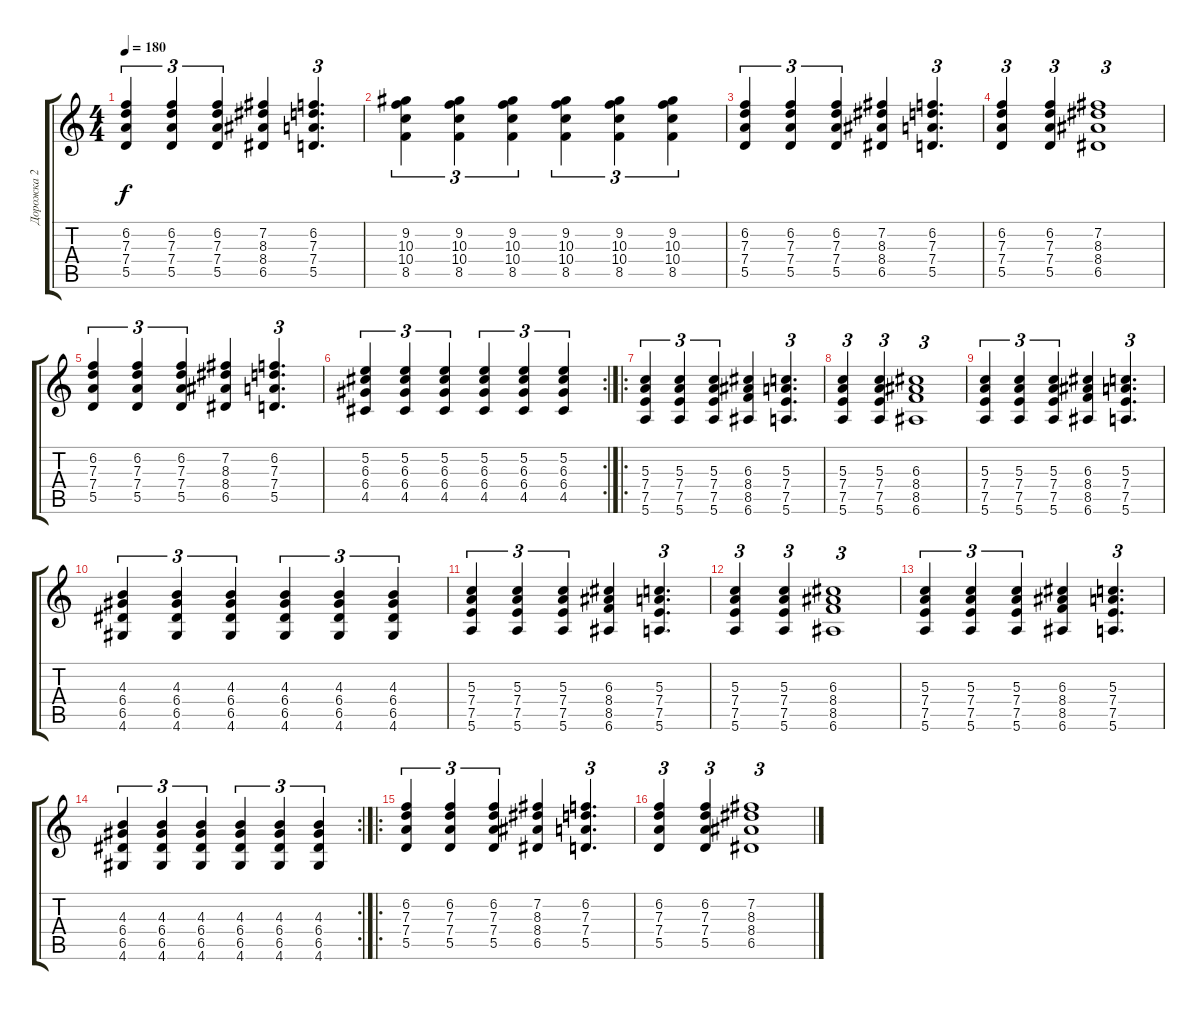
\track ("Дорожка 2" "Дорожка 2") {instrument distortionguitar}
\staff {score tabs}
\tuning (E4 B3 G3 D3 A2 E2) {hide}
\ts (4 4)
\tempo 180
\clef g2
\ks c
(6.2 7.3 7.4 5.5).4{tu (3 2) dy f} (6.2 7.3 7.4 5.5).4{tu (3 2)} (6.2 7.3 7.4 5.5).4{tu (3 2)} (7.2 8.3 8.4 6.5).4 (6.2 7.3 7.4 5.5).4{d tu (3 2)} |
(9.2 10.3 10.4 8.5).4{tu (3 2)} (9.2 10.3 10.4 8.5).4{tu (3 2)} (9.2 10.3 10.4 8.5).4{tu (3 2)} (9.2 10.3 10.4 8.5).4{tu (3 2)} (9.2 10.3 10.4 8.5).4{tu (3 2)} (9.2 10.3 10.4 8.5).4{tu (3 2)} |
(6.2 7.3 7.4 5.5).4{tu (3 2)} (6.2 7.3 7.4 5.5).4{tu (3 2)} (6.2 7.3 7.4 5.5).4{tu (3 2)} (7.2 8.3 8.4 6.5).4 (6.2 7.3 7.4 5.5).4{d tu (3 2)} |
(6.2 7.3 7.4 5.5).4{tu (3 2)} (6.2 7.3 7.4 5.5).4{tu (3 2)} (7.2 8.3 8.4 6.5).1{tu (3 2)} |
(6.2 7.3 7.4 5.5).4{tu (3 2)} (6.2 7.3 7.4 5.5).4{tu (3 2)} (6.2 7.3 7.4 5.5).4{tu (3 2)} (7.2 8.3 8.4 6.5).4 (6.2 7.3 7.4 5.5).4{d tu (3 2)} |
\rc 2
(5.2 6.3 6.4 4.5).4{tu (3 2)} (5.2 6.3 6.4 4.5).4{tu (3 2)} (5.2 6.3 6.4 4.5).4{tu (3 2)} (5.2 6.3 6.4 4.5).4{tu (3 2)} (5.2 6.3 6.4 4.5).4{tu (3 2)} (5.2 6.3 6.4 4.5).4{tu (3 2)} |
\ro
(5.3 7.4 7.5 5.6).4{tu (3 2)} (5.3 7.4 7.5 5.6).4{tu (3 2)} (5.3 7.4 7.5 5.6).4{tu (3 2)} (6.3 8.4 8.5 6.6).4 (5.3 7.4 7.5 5.6).4{d tu (3 2)} |
(5.3 7.4 7.5 5.6).4{tu (3 2)} (5.3 7.4 7.5 5.6).4{tu (3 2)} (6.3 8.4 8.5 6.6).1{tu (3 2)} |
(5.3 7.4 7.5 5.6).4{tu (3 2)} (5.3 7.4 7.5 5.6).4{tu (3 2)} (5.3 7.4 7.5 5.6).4{tu (3 2)} (6.3 8.4 8.5 6.6).4 (5.3 7.4 7.5 5.6).4{d tu (3 2)} |
(4.3 6.4 6.5 4.6).4{tu (3 2)} (4.3 6.4 6.5 4.6).4{tu (3 2)} (4.3 6.4 6.5 4.6).4{tu (3 2)} (4.3 6.4 6.5 4.6).4{tu (3 2)} (4.3 6.4 6.5 4.6).4{tu (3 2)} (4.3 6.4 6.5 4.6).4{tu (3 2)} |
(5.3 7.4 7.5 5.6).4{tu (3 2)} (5.3 7.4 7.5 5.6).4{tu (3 2)} (5.3 7.4 7.5 5.6).4{tu (3 2)} (6.3 8.4 8.5 6.6).4 (5.3 7.4 7.5 5.6).4{d tu (3 2)} |
(5.3 7.4 7.5 5.6).4{tu (3 2)} (5.3 7.4 7.5 5.6).4{tu (3 2)} (6.3 8.4 8.5 6.6).1{tu (3 2)} |
(5.3 7.4 7.5 5.6).4{tu (3 2)} (5.3 7.4 7.5 5.6).4{tu (3 2)} (5.3 7.4 7.5 5.6).4{tu (3 2)} (6.3 8.4 8.5 6.6).4 (5.3 7.4 7.5 5.6).4{d tu (3 2)} |
\rc 2
(4.3 6.4 6.5 4.6).4{tu (3 2)} (4.3 6.4 6.5 4.6).4{tu (3 2)} (4.3 6.4 6.5 4.6).4{tu (3 2)} (4.3 6.4 6.5 4.6).4{tu (3 2)} (4.3 6.4 6.5 4.6).4{tu (3 2)} (4.3 6.4 6.5 4.6).4{tu (3 2)} |
\ro
(6.2 7.3 7.4 5.5).4{tu (3 2)} (6.2 7.3 7.4 5.5).4{tu (3 2)} (6.2 7.3 7.4 5.5).4{tu (3 2)} (7.2 8.3 8.4 6.5).4 (6.2 7.3 7.4 5.5).4{d tu (3 2)} |
(6.2 7.3 7.4 5.5).4{tu (3 2)} (6.2 7.3 7.4 5.5).4{tu (3 2)} (7.2 8.3 8.4 6.5).1{tu (3 2)}
